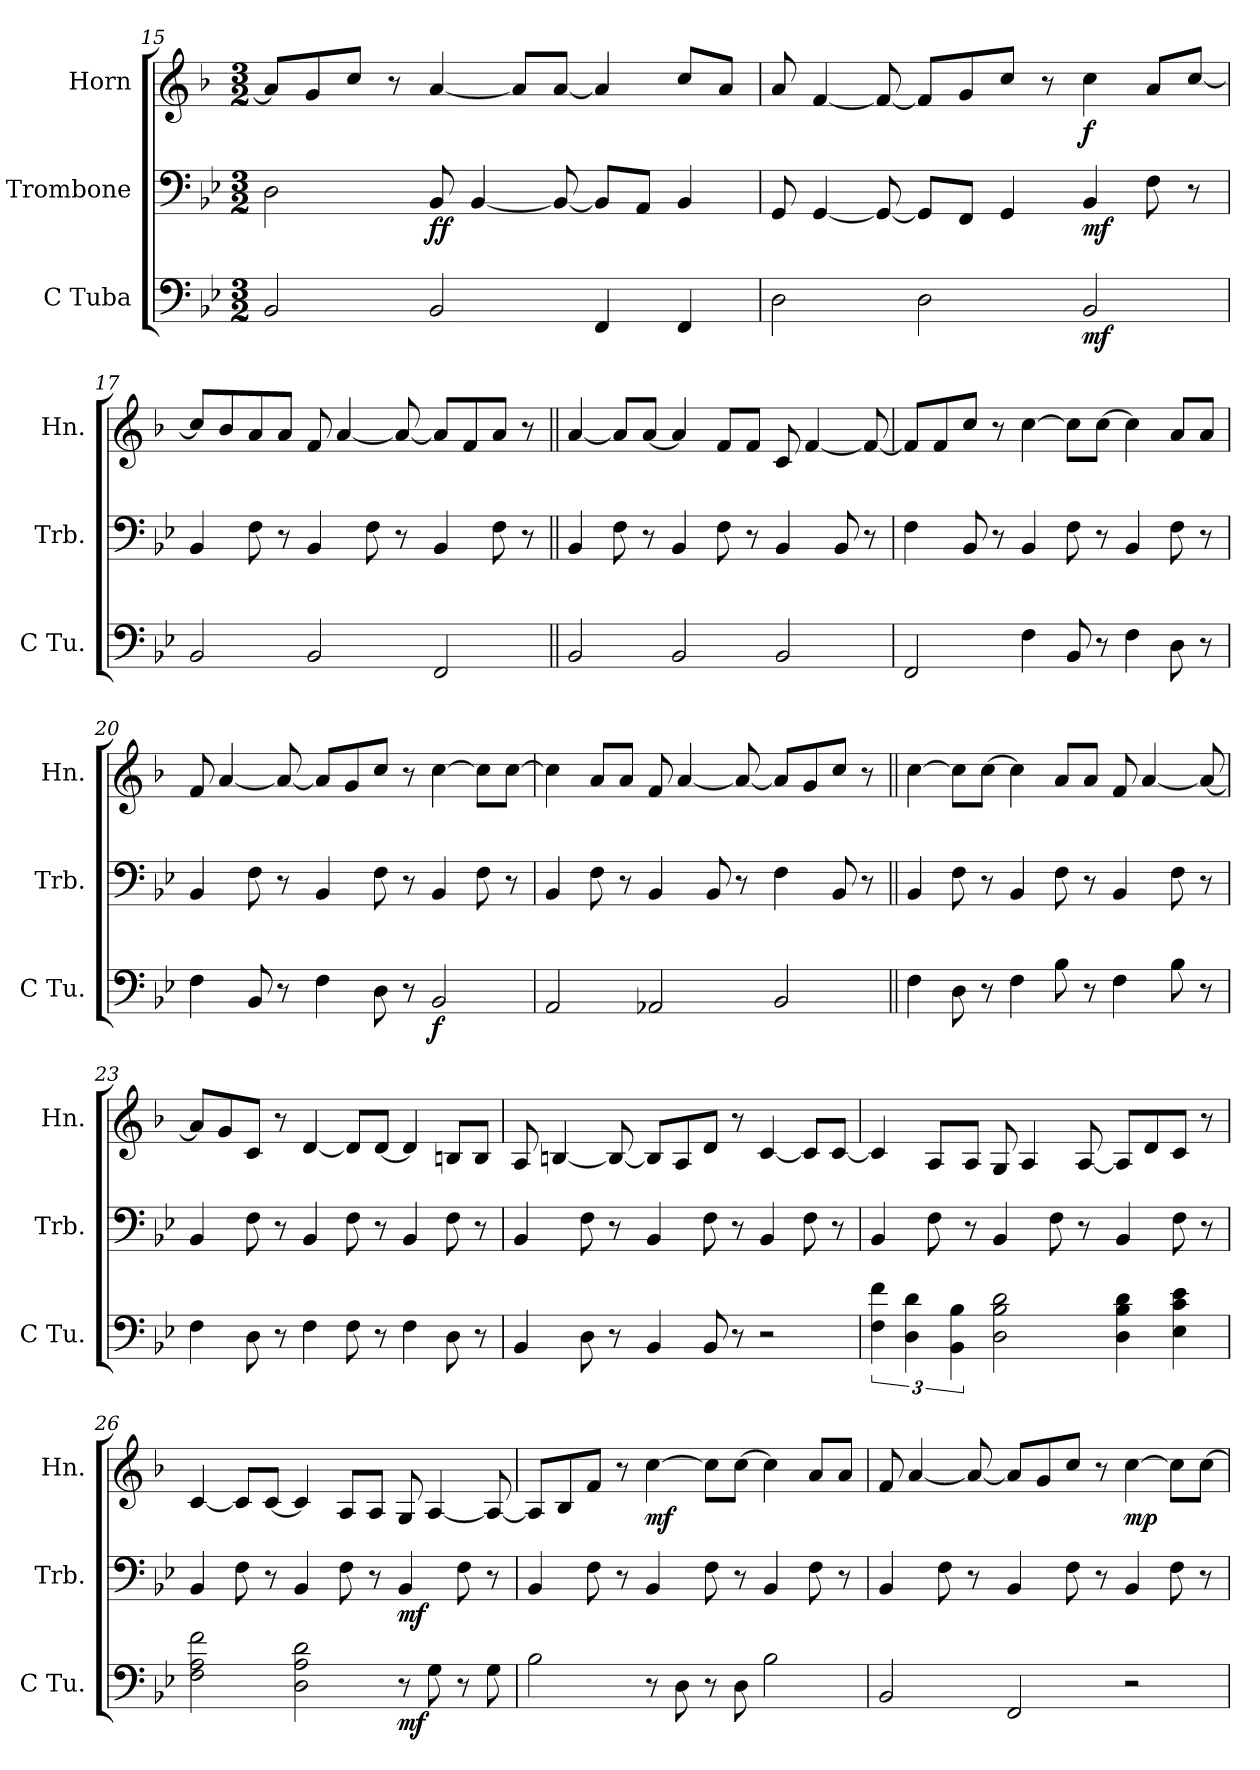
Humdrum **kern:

**kern	**dynam	**kern	**dynam	**kern	**dynam
*part3	*part3	*part2	*part2	*part1	*part1
*staff3	*staff3	*staff2	*staff2	*staff1	*staff1
*I"C Tuba	*	*I"Trombone	*	*I"Horn	*
*I'C Tu.	*	*I'Trb.	*	*I'Hn.	*
*clefF4	*	*clefF4	*	*clefG2	*
*	*	*	*	*ITrd4c7	*
*k[b-e-]	*	*k[b-e-]	*	*k[b-e-]	*
*B-:	*	*B-:	*	*B-:	*
*M3/2	*	*M3/2	*	*M3/2	*
=15	=15	=15	=15	=15	=15
2BB-/	.	2D\	.	8d/L]	.
.	.	.	.	8c/	.
.	.	.	.	8f/J	.
.	.	.	.	8r	.
!	!	!	!LO:DY:b	!	!
2BB-/	.	8BB-/	ff	[4d/	.
.	.	[4BB-/	.	.	.
.	.	.	.	8d/L]	.
.	.	8BB-/_	.	[8d/J	.
4FF/	.	8BB-/L]	.	4d/]	.
.	.	8AA/J	.	.	.
4FF/	.	4BB-/	.	8f/L	.
.	.	.	.	8d/J	.
!!LO:LB:g=z
=16	=16	=16	=16	=16	=16
2D\	.	8GG/	.	8d/	.
.	.	[4GG/	.	[4B-/	.
.	.	8GG/_	.	8B-/_	.
2D\	.	8GG/L]	.	8B-/L]	.
.	.	8FF/J	.	8c/	.
.	.	4GG/	.	8f/J	.
.	.	.	.	8r	.
!	!LO:DY:b	!	!LO:DY:b	!	!LO:DY:b
2BB-/	mf	4BB-/	mf	4f\	f
.	.	8F\	.	8d/L	.
.	.	8r	.	[8f/J	.
=17	=17	=17	=17	=17	=17
2BB-/	.	4BB-/	.	8f/L]	.
.	.	.	.	8e-/	.
.	.	8F\	.	8d/	.
.	.	8r	.	8d/J	.
2BB-/	.	4BB-/	.	8B-/	.
.	.	.	.	[4d/	.
.	.	8F\	.	.	.
.	.	8r	.	8d/_	.
2FF/	.	4BB-/	.	8d/L]	.
.	.	.	.	8B-/	.
.	.	8F\	.	8d/J	.
.	.	8r	.	8r	.
=18||	=18||	=18||	=18||	=18||	=18||
2BB-/	.	4BB-/	.	[4d/	.
.	.	8F\	.	8d/L]	.
.	.	8r	.	[8d/J	.
2BB-/	.	4BB-/	.	4d/]	.
.	.	8F\	.	8B-/L	.
.	.	8r	.	8B-/J	.
2BB-/	.	4BB-/	.	8F/	.
.	.	.	.	[4B-/	.
.	.	8BB-/	.	.	.
.	.	8r	.	8B-/_	.
!!LO:LB:g=z
=19	=19	=19	=19	=19	=19
2FF/	.	4F\	.	8B-/L]	.
.	.	.	.	8B-/	.
.	.	8BB-/	.	8f/J	.
.	.	8r	.	8r	.
4F\	.	4BB-/	.	[4f\	.
8BB-/	.	8F\	.	8f\L]	.
8r	.	8r	.	[8f\J	.
4F\	.	4BB-/	.	4f\]	.
8D\	.	8F\	.	8d/L	.
8r	.	8r	.	8d/J	.
=20	=20	=20	=20	=20	=20
4F\	.	4BB-/	.	8B-/	.
.	.	.	.	[4d/	.
8BB-/	.	8F\	.	.	.
8r	.	8r	.	8d/_	.
4F\	.	4BB-/	.	8d/L]	.
.	.	.	.	8c/	.
8D\	.	8F\	.	8f/J	.
8r	.	8r	.	8r	.
!	!LO:DY:b	!	!	!	!
2BB-/	f	4BB-/	.	[4f\	.
.	.	8F\	.	8f\L]	.
.	.	8r	.	[8f\J	.
=21	=21	=21	=21	=21	=21
2AA/	.	4BB-/	.	4f\]	.
.	.	8F\	.	8d/L	.
.	.	8r	.	8d/J	.
2AA-X/	.	4BB-/	.	8B-/	.
.	.	.	.	[4d/	.
.	.	8BB-/	.	.	.
.	.	8r	.	8d/_	.
2BB-/	.	4F\	.	8d/L]	.
.	.	.	.	8c/	.
.	.	8BB-/	.	8f/J	.
.	.	8r	.	8r	.
!!LO:LB:g=z
=22||	=22||	=22||	=22||	=22||	=22||
4F\	.	4BB-/	.	[4f\	.
8D\	.	8F\	.	8f\L]	.
8r	.	8r	.	[8f\J	.
4F\	.	4BB-/	.	4f\]	.
8B-\	.	8F\	.	8d/L	.
8r	.	8r	.	8d/J	.
4F\	.	4BB-/	.	8B-/	.
.	.	.	.	[4d/	.
8B-\	.	8F\	.	.	.
8r	.	8r	.	8d/_	.
=23	=23	=23	=23	=23	=23
4F\	.	4BB-/	.	8d/L]	.
.	.	.	.	8c/	.
8D\	.	8F\	.	8F/J	.
8r	.	8r	.	8r	.
4F\	.	4BB-/	.	[4G/	.
8F\	.	8F\	.	8G/L]	.
8r	.	8r	.	[8G/J	.
4F\	.	4BB-/	.	4G/]	.
8D\	.	8F\	.	8En/L	.
8r	.	8r	.	8E/J	.
=24	=24	=24	=24	=24	=24
4BB-/	.	4BB-/	.	8D/	.
.	.	.	.	[4En/	.
8D\	.	8F\	.	.	.
8r	.	8r	.	8E/_	.
4BB-/	.	4BB-/	.	8E/L]	.
.	.	.	.	8D/	.
8BB-/	.	8F\	.	8G/J	.
8r	.	8r	.	8r	.
2r	.	4BB-/	.	[4F/	.
.	.	8F\	.	8F/L]	.
.	.	8r	.	[8F/J	.
!!LO:PB:g=z
=25	=25	=25	=25	=25	=25
6F\ 6f\	.	4BB-/	.	4F/]	.
6D\ 6d\	.	.	.	.	.
.	.	8F\	.	8D/L	.
6BB-\ 6B-\	.	.	.	.	.
.	.	8r	.	8D/J	.
2D\ 2B-\ 2d\	.	4BB-/	.	8C/	.
.	.	.	.	4D/	.
.	.	8F\	.	.	.
.	.	8r	.	[8D/	.
4D\ 4B-\ 4d\	.	4BB-/	.	8D/L]	.
.	.	.	.	8G/	.
4E-\ 4c\ 4e-\	.	8F\	.	8F/J	.
.	.	8r	.	8r	.
=26	=26	=26	=26	=26	=26
2F\ 2A\ 2f\	.	4BB-/	.	[4F/	.
.	.	8F\	.	8F/L]	.
.	.	8r	.	[8F/J	.
2D\ 2A\ 2d\	.	4BB-/	.	4F/]	.
.	.	8F\	.	8D/L	.
.	.	8r	.	8D/J	.
!	!LO:DY:b	!	!LO:DY:b	!	!
8r	mf	4BB-/	mf	8C/	.
8G\	.	.	.	[4D/	.
8r	.	8F\	.	.	.
8G\	.	8r	.	8D/_	.
=27	=27	=27	=27	=27	=27
2B-\	.	4BB-/	.	8D/L]	.
.	.	.	.	8E-/	.
.	.	8F\	.	8B-/J	.
.	.	8r	.	8r	.
!	!	!	!	!	!LO:DY:b
8r	.	4BB-/	.	[4f\	mf
8D\	.	.	.	.	.
8r	.	8F\	.	8f\L]	.
8D\	.	8r	.	[8f\J	.
2B-\	.	4BB-/	.	4f\]	.
.	.	8F\	.	8d/L	.
.	.	8r	.	8d/J	.
!!LO:LB:g=z
=28	=28	=28	=28	=28	=28
2BB-/	.	4BB-/	.	8B-/	.
.	.	.	.	[4d/	.
.	.	8F\	.	.	.
.	.	8r	.	8d/_	.
2FF/	.	4BB-/	.	8d/L]	.
.	.	.	.	8c/	.
.	.	8F\	.	8f/J	.
.	.	8r	.	8r	.
!	!	!	!	!	!LO:DY:b
2r	.	4BB-/	.	[4f\	mp
.	.	8F\	.	8f\L]	.
.	.	8r	.	[8f\J	.
=	=	=	=	=	=
*-	*-	*-	*-	*-	*-
